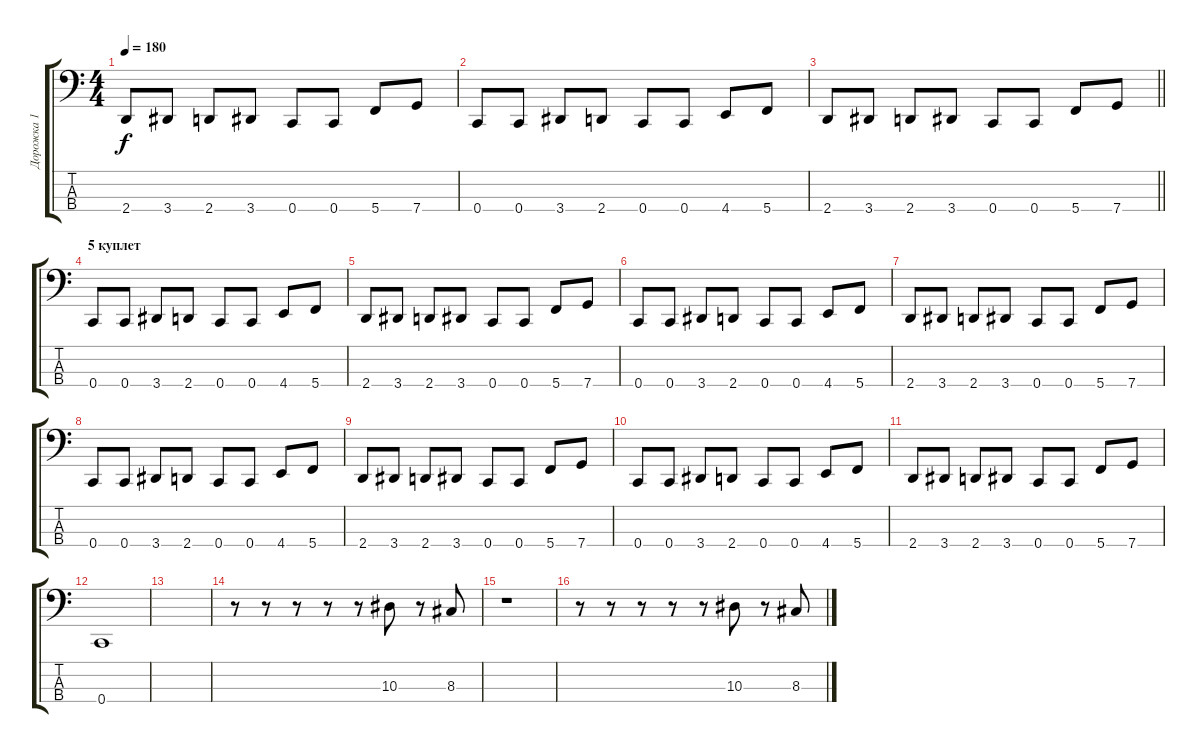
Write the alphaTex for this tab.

\track ("Дорожка 1" "Дорожка 1") {instrument slapbass1}
\staff {score tabs}
\tuning (Eb2 Bb1 F1 C1) {hide}
\ts (4 4)
\tempo 180
\clef f4
\ks c
2.4.8{dy f} 3.4.8 2.4.8 3.4.8 0.4.8 0.4.8 5.4.8 7.4.8 |
0.4.8 0.4.8 3.4.8 2.4.8 0.4.8 0.4.8 4.4.8 5.4.8 |
\barLineRight lightlight
2.4.8 3.4.8 2.4.8 3.4.8 0.4.8 0.4.8 5.4.8 7.4.8 |
\section ("" "5 куплет")
0.4.8 0.4.8 3.4.8 2.4.8 0.4.8 0.4.8 4.4.8 5.4.8 |
2.4.8 3.4.8 2.4.8 3.4.8 0.4.8 0.4.8 5.4.8 7.4.8 |
0.4.8 0.4.8 3.4.8 2.4.8 0.4.8 0.4.8 4.4.8 5.4.8 |
2.4.8 3.4.8 2.4.8 3.4.8 0.4.8 0.4.8 5.4.8 7.4.8 |
0.4.8 0.4.8 3.4.8 2.4.8 0.4.8 0.4.8 4.4.8 5.4.8 |
2.4.8 3.4.8 2.4.8 3.4.8 0.4.8 0.4.8 5.4.8 7.4.8 |
0.4.8 0.4.8 3.4.8 2.4.8 0.4.8 0.4.8 4.4.8 5.4.8 |
2.4.8 3.4.8 2.4.8 3.4.8 0.4.8 0.4.8 5.4.8 7.4.8 |
0.4.1 |
|
r.8 r.8 r.8 r.8 r.8 10.3.8 r.8 8.3.8 |
r.1 |
r.8 r.8 r.8 r.8 r.8 10.3.8 r.8 8.3.8
